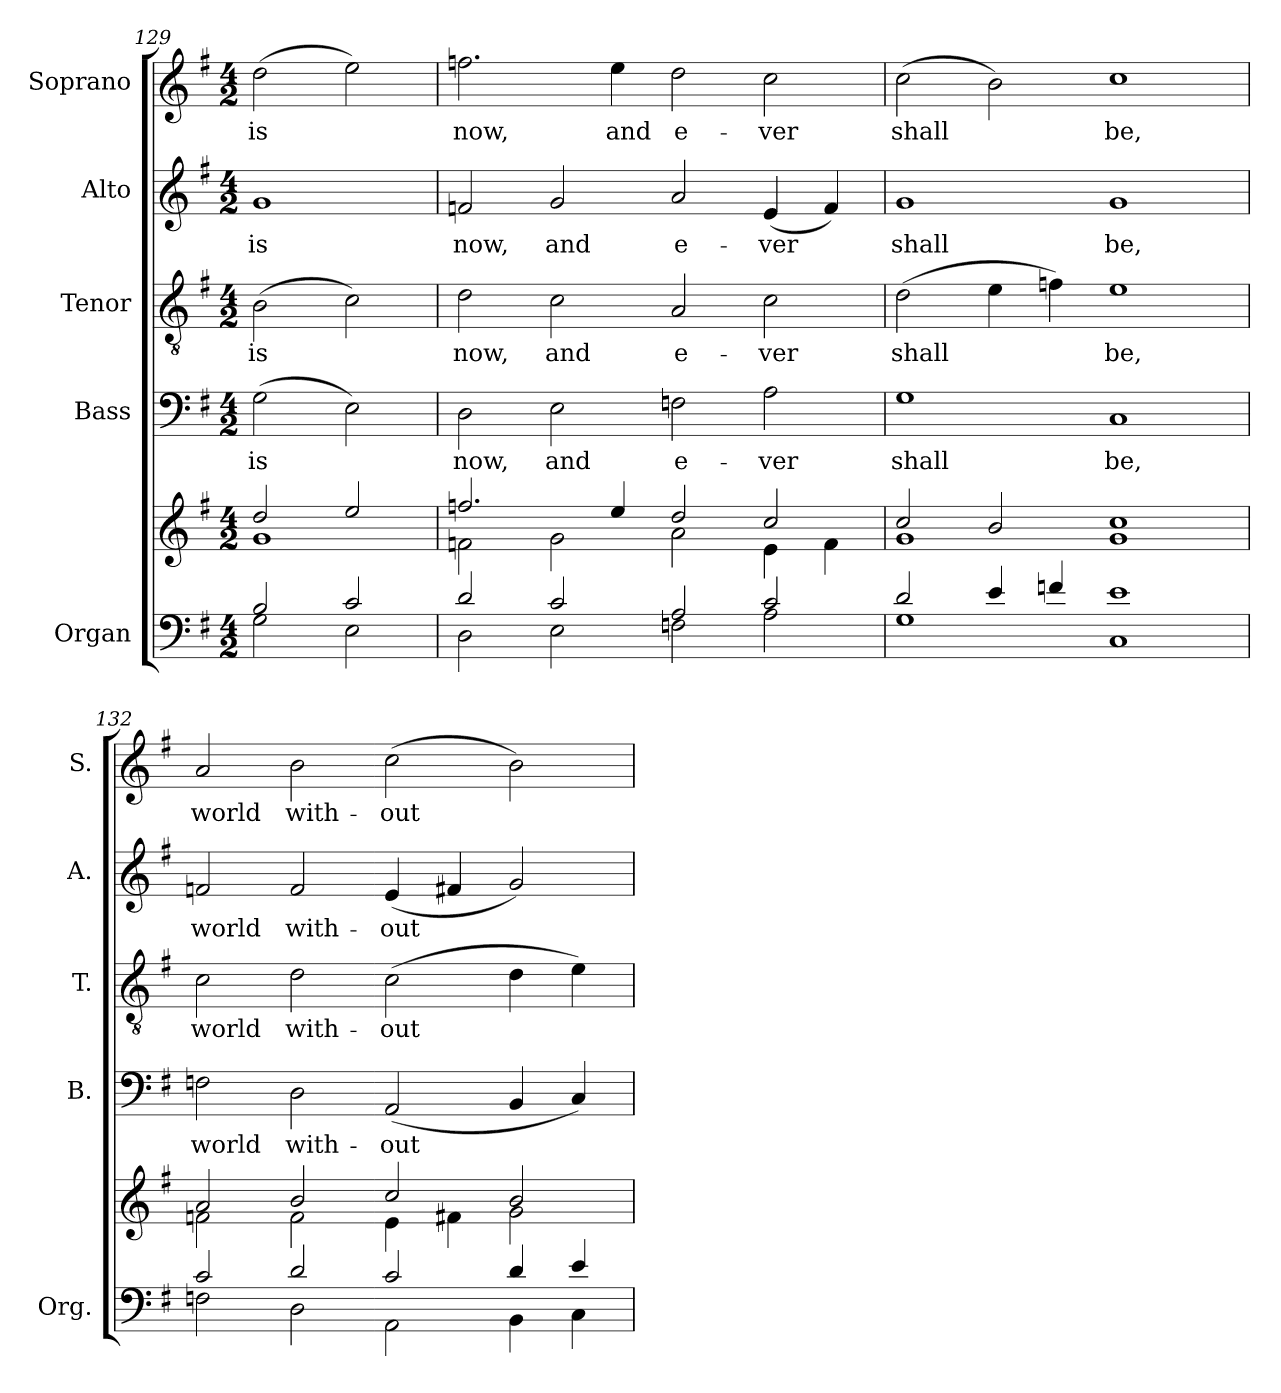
**kern	**kern	**kern	**text	**kern	**text	**kern	**text	**kern	**text
*part5	*part5	*part4	*part4	*part3	*part3	*part2	*part2	*part1	*part1
*staff6	*staff5	*staff4	*staff4	*staff3	*staff3	*staff2	*staff2	*staff1	*staff1
*I"Organ	*	*I"Bass	*	*I"Tenor	*	*I"Alto	*	*I"Soprano	*
*I'Org.	*	*I'B.	*	*I'T.	*	*I'A.	*	*I'S.	*
*clefF4	*clefG2	*clefF4	*	*clefGv2	*	*clefG2	*	*clefG2	*
*	*	*	*	*ITrd7c12	*	*	*	*	*
*k[f#]	*k[f#]	*k[f#]	*	*k[f#]	*	*k[f#]	*	*k[f#]	*
*G:	*G:	*G:	*	*G:	*	*G:	*	*G:	*
*M4/2	*M4/2	*M4/2	*	*M4/2	*	*M4/2	*	*M4/2	*
=129	=129	=129	=129	=129	=129	=129	=129	=129	=129
*^	*^	*	*	*	*	*	*	*	*
!	!	!	!	!	!LO:LY:b:color=#000000	!	!	!	!	!	!
!	!	!	!	!	!	!	!LO:LY:b:color=#000000	!	!	!	!
!	!	!	!	!	!	!	!	!	!LO:LY:b:color=#000000	!	!
!	!	!	!	!	!	!	!	!	!	!	!LO:LY:b:color=#000000
2Bi/	2Gi\	2ddi/	1gi	(2Gi\	is	(2BBi\	is	1gi	is	(2ddi\	is
2ci/	2Ei\	2eei/	.	2Ei\)	.	2Ci\)	.	.	.	2eei\)	.
!!LO:PB:g=z
=130	=130	=130	=130	=130	=130	=130	=130	=130	=130	=130	=130
!	!	!	!	!	!LO:LY:b:color=#000000	!	!	!	!	!	!
!	!	!	!	!	!	!	!LO:LY:b:color=#000000	!	!	!	!
!	!	!	!	!	!	!	!	!	!LO:LY:b:color=#000000	!	!
!	!	!	!	!	!	!	!	!	!	!	!LO:LY:b:color=#000000
2di/	2Di\	2.ffni/	2fni\	2Di\	now,	2Di\	now,	2fni/	now,	2.ffni\	now,
!	!	!	!	!	!LO:LY:b:color=#000000	!	!	!	!	!	!
!	!	!	!	!	!	!	!LO:LY:b:color=#000000	!	!	!	!
!	!	!	!	!	!	!	!	!	!LO:LY:b:color=#000000	!	!
2ci/	2Ei\	.	2gi\	2Ei\	and	2Ci\	and	2gi/	and	.	.
!	!	!	!	!	!	!	!	!	!	!	!LO:LY:b:color=#000000
.	.	4eei/	.	.	.	.	.	.	.	4eei\	and
!	!	!	!	!	!LO:LY:b:color=#000000	!	!	!	!	!	!
!	!	!	!	!	!	!	!LO:LY:b:color=#000000	!	!	!	!
!	!	!	!	!	!	!	!	!	!LO:LY:b:color=#000000	!	!
!	!	!	!	!	!	!	!	!	!	!	!LO:LY:b:color=#000000
2Ai/	2Fni\	2ddi/	2ai\	2Fni\	e-	2AAi/	e-	2ai/	e-	2ddi\	e-
!	!	!	!	!	!LO:LY:b:color=#000000	!	!	!	!	!	!
!	!	!	!	!	!	!	!LO:LY:b:color=#000000	!	!	!	!
!	!	!	!	!	!	!	!	!	!LO:LY:b:color=#000000	!	!
!	!	!	!	!	!	!	!	!	!	!	!LO:LY:b:color=#000000
2ci/	2Ai\	2cci/	4ei\	2Ai\	-ver	2Ci\	-ver	(4ei/	-ver	2cci\	-ver
.	.	.	4fi\	.	.	.	.	4fi/)	.	.	.
=131	=131	=131	=131	=131	=131	=131	=131	=131	=131	=131	=131
!	!	!	!	!	!LO:LY:b:color=#000000	!	!	!	!	!	!
!	!	!	!	!	!	!	!LO:LY:b:color=#000000	!	!	!	!
!	!	!	!	!	!	!	!	!	!LO:LY:b:color=#000000	!	!
!	!	!	!	!	!	!	!	!	!	!	!LO:LY:b:color=#000000
2di/	1Gi	2cci/	1gi	1Gi	shall	(2Di\	shall	1gi	shall	(2cci\	shall
4ei/	.	2bi/	.	.	.	4Ei\	.	.	.	2bi\)	.
4fni/	.	.	.	.	.	4Fni\)	.	.	.	.	.
!	!	!	!	!	!LO:LY:b:color=#000000	!	!	!	!	!	!
!	!	!	!	!	!	!	!LO:LY:b:color=#000000	!	!	!	!
!	!	!	!	!	!	!	!	!	!LO:LY:b:color=#000000	!	!
!	!	!	!	!	!	!	!	!	!	!	!LO:LY:b:color=#000000
1ei	1Ci	1cci	1gi	1Ci	be,	1Ei	be,	1gi	be,	1cci	be,
=132	=132	=132	=132	=132	=132	=132	=132	=132	=132	=132	=132
!	!	!	!	!	!LO:LY:b:color=#000000	!	!	!	!	!	!
!	!	!	!	!	!	!	!LO:LY:b:color=#000000	!	!	!	!
!	!	!	!	!	!	!	!	!	!LO:LY:b:color=#000000	!	!
!	!	!	!	!	!	!	!	!	!	!	!LO:LY:b:color=#000000
2ci/	2Fni\	2ai/	2fni\	2Fni\	world	2Ci\	world	2fni/	world	2ai/	world
!	!	!	!	!	!LO:LY:b:color=#000000	!	!	!	!	!	!
!	!	!	!	!	!	!	!LO:LY:b:color=#000000	!	!	!	!
!	!	!	!	!	!	!	!	!	!LO:LY:b:color=#000000	!	!
!	!	!	!	!	!	!	!	!	!	!	!LO:LY:b:color=#000000
2di/	2Di\	2bi/	2fi\	2Di\	with-	2Di\	with-	2fi/	with-	2bi\	with-
!	!	!	!	!	!LO:LY:b:color=#000000	!	!	!	!	!	!
!	!	!	!	!	!	!	!LO:LY:b:color=#000000	!	!	!	!
!	!	!	!	!	!	!	!	!	!LO:LY:b:color=#000000	!	!
!	!	!	!	!	!	!	!	!	!	!	!LO:LY:b:color=#000000
2ci/	2AAi\	2cci/	4ei\	(2AAi/	-out	(2Ci\	-out	(4ei/	-out	(2cci\	-out
.	.	.	4f#Xi\	.	.	.	.	4f#Xi/	.	.	.
4di/	4BBi\	2bi/	2gi\	4BBi/	.	4Di\	.	2gi/)	.	2bi\)	.
4ei/	4Ci\	.	.	4Ci/)	.	4Ei\)	.	.	.	.	.
*v	*v	*	*	*	*	*	*	*	*	*	*
*	*v	*v	*	*	*	*	*	*	*	*
=	=	=	=	=	=	=	=	=	=
*-	*-	*-	*-	*-	*-	*-	*-	*-	*-
